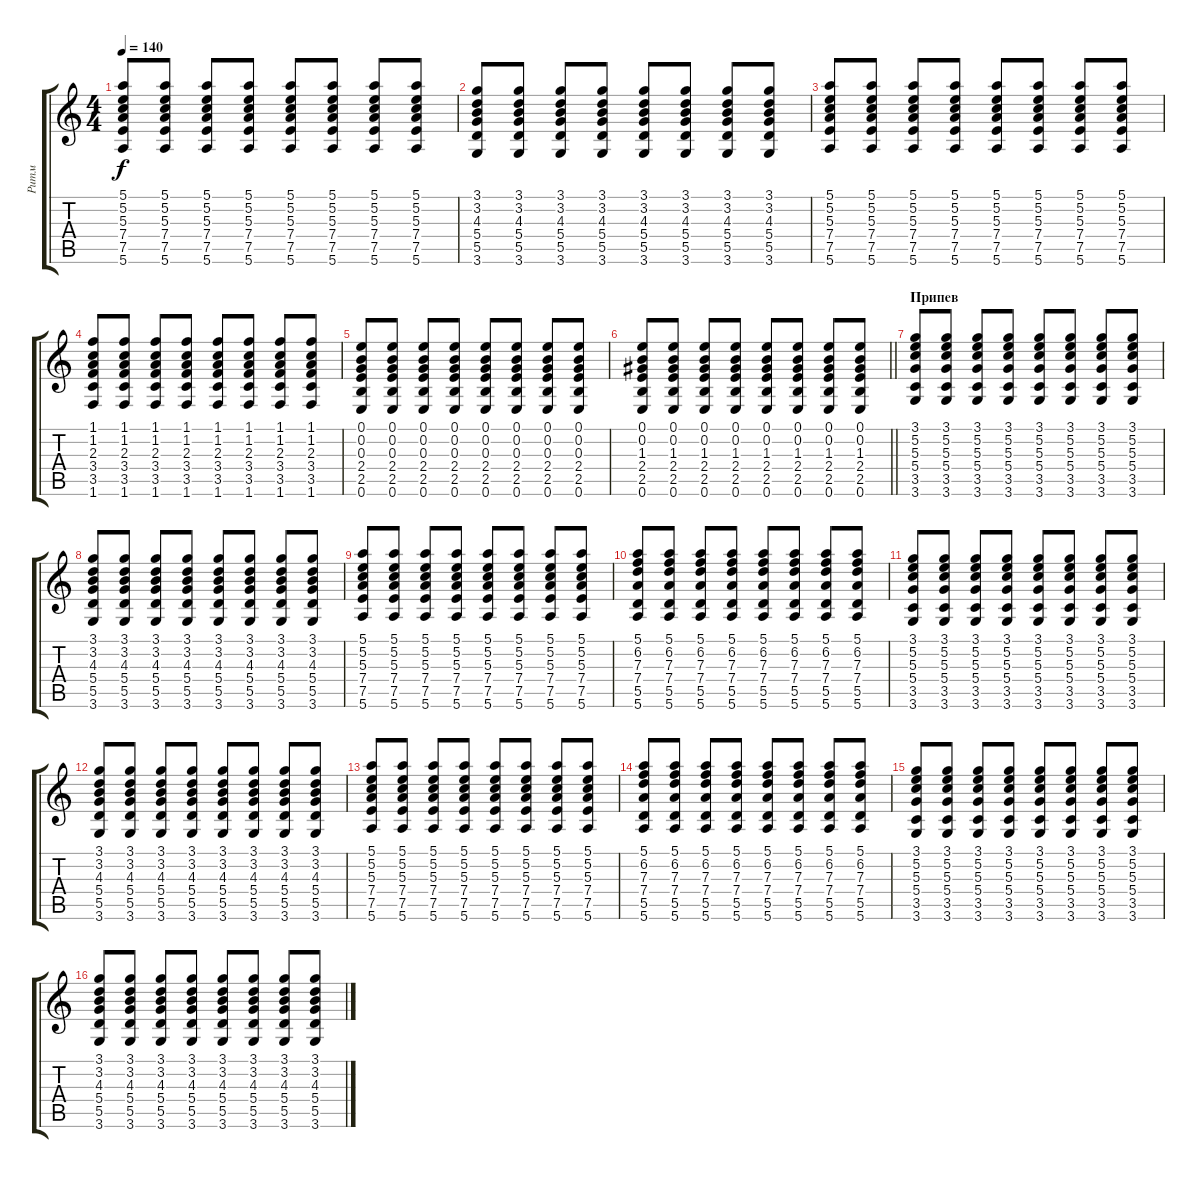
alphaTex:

\track ("Ритм" "Ритм") {solo instrument acousticguitarsteel}
\staff {score tabs}
\tuning (E4 B3 G3 D3 A2 E2) {hide}
\ts (4 4)
\tempo 140
\clef g2
\ks c
(5.1 5.2 5.3 7.4 7.5 5.6).8{dy f} (5.1 5.2 5.3 7.4 7.5 5.6).8 (5.1 5.2 5.3 7.4 7.5 5.6).8 (5.1 5.2 5.3 7.4 7.5 5.6).8 (5.1 5.2 5.3 7.4 7.5 5.6).8 (5.1 5.2 5.3 7.4 7.5 5.6).8 (5.1 5.2 5.3 7.4 7.5 5.6).8 (5.1 5.2 5.3 7.4 7.5 5.6).8 |
(3.1 3.2 4.3 5.4 5.5 3.6).8 (3.1 3.2 4.3 5.4 5.5 3.6).8 (3.1 3.2 4.3 5.4 5.5 3.6).8 (3.1 3.2 4.3 5.4 5.5 3.6).8 (3.1 3.2 4.3 5.4 5.5 3.6).8 (3.1 3.2 4.3 5.4 5.5 3.6).8 (3.1 3.2 4.3 5.4 5.5 3.6).8 (3.1 3.2 4.3 5.4 5.5 3.6).8 |
(5.1 5.2 5.3 7.4 7.5 5.6).8 (5.1 5.2 5.3 7.4 7.5 5.6).8 (5.1 5.2 5.3 7.4 7.5 5.6).8 (5.1 5.2 5.3 7.4 7.5 5.6).8 (5.1 5.2 5.3 7.4 7.5 5.6).8 (5.1 5.2 5.3 7.4 7.5 5.6).8 (5.1 5.2 5.3 7.4 7.5 5.6).8 (5.1 5.2 5.3 7.4 7.5 5.6).8 |
(1.1 1.2 2.3 3.4 3.5 1.6).8 (1.1 1.2 2.3 3.4 3.5 1.6).8 (1.1 1.2 2.3 3.4 3.5 1.6).8 (1.1 1.2 2.3 3.4 3.5 1.6).8 (1.1 1.2 2.3 3.4 3.5 1.6).8 (1.1 1.2 2.3 3.4 3.5 1.6).8 (1.1 1.2 2.3 3.4 3.5 1.6).8 (1.1 1.2 2.3 3.4 3.5 1.6).8 |
(0.1 0.2 0.3 2.4 2.5 0.6).8 (0.1 0.2 0.3 2.4 2.5 0.6).8 (0.1 0.2 0.3 2.4 2.5 0.6).8 (0.1 0.2 0.3 2.4 2.5 0.6).8 (0.1 0.2 0.3 2.4 2.5 0.6).8 (0.1 0.2 0.3 2.4 2.5 0.6).8 (0.1 0.2 0.3 2.4 2.5 0.6).8 (0.1 0.2 0.3 2.4 2.5 0.6).8 |
\barLineRight lightlight
(0.1 0.2 1.3 2.4 2.5 0.6).8 (0.1 0.2 1.3 2.4 2.5 0.6).8 (0.1 0.2 1.3 2.4 2.5 0.6).8 (0.1 0.2 1.3 2.4 2.5 0.6).8 (0.1 0.2 1.3 2.4 2.5 0.6).8 (0.1 0.2 1.3 2.4 2.5 0.6).8 (0.1 0.2 1.3 2.4 2.5 0.6).8 (0.1 0.2 1.3 2.4 2.5 0.6).8 |
\section ("" "Припев")
(3.1 5.2 5.3 5.4 3.5 3.6).8 (3.1 5.2 5.3 5.4 3.5 3.6).8 (3.1 5.2 5.3 5.4 3.5 3.6).8 (3.1 5.2 5.3 5.4 3.5 3.6).8 (3.1 5.2 5.3 5.4 3.5 3.6).8 (3.1 5.2 5.3 5.4 3.5 3.6).8 (3.1 5.2 5.3 5.4 3.5 3.6).8 (3.1 5.2 5.3 5.4 3.5 3.6).8 |
(3.1 3.2 4.3 5.4 5.5 3.6).8 (3.1 3.2 4.3 5.4 5.5 3.6).8 (3.1 3.2 4.3 5.4 5.5 3.6).8 (3.1 3.2 4.3 5.4 5.5 3.6).8 (3.1 3.2 4.3 5.4 5.5 3.6).8 (3.1 3.2 4.3 5.4 5.5 3.6).8 (3.1 3.2 4.3 5.4 5.5 3.6).8 (3.1 3.2 4.3 5.4 5.5 3.6).8 |
(5.1 5.2 5.3 7.4 7.5 5.6).8 (5.1 5.2 5.3 7.4 7.5 5.6).8 (5.1 5.2 5.3 7.4 7.5 5.6).8 (5.1 5.2 5.3 7.4 7.5 5.6).8 (5.1 5.2 5.3 7.4 7.5 5.6).8 (5.1 5.2 5.3 7.4 7.5 5.6).8 (5.1 5.2 5.3 7.4 7.5 5.6).8 (5.1 5.2 5.3 7.4 7.5 5.6).8 |
(5.1 6.2 7.3 7.4 5.5 5.6).8 (5.1 6.2 7.3 7.4 5.5 5.6).8 (5.1 6.2 7.3 7.4 5.5 5.6).8 (5.1 6.2 7.3 7.4 5.5 5.6).8 (5.1 6.2 7.3 7.4 5.5 5.6).8 (5.1 6.2 7.3 7.4 5.5 5.6).8 (5.1 6.2 7.3 7.4 5.5 5.6).8 (5.1 6.2 7.3 7.4 5.5 5.6).8 |
(3.1 5.2 5.3 5.4 3.5 3.6).8 (3.1 5.2 5.3 5.4 3.5 3.6).8 (3.1 5.2 5.3 5.4 3.5 3.6).8 (3.1 5.2 5.3 5.4 3.5 3.6).8 (3.1 5.2 5.3 5.4 3.5 3.6).8 (3.1 5.2 5.3 5.4 3.5 3.6).8 (3.1 5.2 5.3 5.4 3.5 3.6).8 (3.1 5.2 5.3 5.4 3.5 3.6).8 |
(3.1 3.2 4.3 5.4 5.5 3.6).8 (3.1 3.2 4.3 5.4 5.5 3.6).8 (3.1 3.2 4.3 5.4 5.5 3.6).8 (3.1 3.2 4.3 5.4 5.5 3.6).8 (3.1 3.2 4.3 5.4 5.5 3.6).8 (3.1 3.2 4.3 5.4 5.5 3.6).8 (3.1 3.2 4.3 5.4 5.5 3.6).8 (3.1 3.2 4.3 5.4 5.5 3.6).8 |
(5.1 5.2 5.3 7.4 7.5 5.6).8 (5.1 5.2 5.3 7.4 7.5 5.6).8 (5.1 5.2 5.3 7.4 7.5 5.6).8 (5.1 5.2 5.3 7.4 7.5 5.6).8 (5.1 5.2 5.3 7.4 7.5 5.6).8 (5.1 5.2 5.3 7.4 7.5 5.6).8 (5.1 5.2 5.3 7.4 7.5 5.6).8 (5.1 5.2 5.3 7.4 7.5 5.6).8 |
(5.1 6.2 7.3 7.4 5.5 5.6).8 (5.1 6.2 7.3 7.4 5.5 5.6).8 (5.1 6.2 7.3 7.4 5.5 5.6).8 (5.1 6.2 7.3 7.4 5.5 5.6).8 (5.1 6.2 7.3 7.4 5.5 5.6).8 (5.1 6.2 7.3 7.4 5.5 5.6).8 (5.1 6.2 7.3 7.4 5.5 5.6).8 (5.1 6.2 7.3 7.4 5.5 5.6).8 |
(3.1 5.2 5.3 5.4 3.5 3.6).8 (3.1 5.2 5.3 5.4 3.5 3.6).8 (3.1 5.2 5.3 5.4 3.5 3.6).8 (3.1 5.2 5.3 5.4 3.5 3.6).8 (3.1 5.2 5.3 5.4 3.5 3.6).8 (3.1 5.2 5.3 5.4 3.5 3.6).8 (3.1 5.2 5.3 5.4 3.5 3.6).8 (3.1 5.2 5.3 5.4 3.5 3.6).8 |
(3.1 3.2 4.3 5.4 5.5 3.6).8 (3.1 3.2 4.3 5.4 5.5 3.6).8 (3.1 3.2 4.3 5.4 5.5 3.6).8 (3.1 3.2 4.3 5.4 5.5 3.6).8 (3.1 3.2 4.3 5.4 5.5 3.6).8 (3.1 3.2 4.3 5.4 5.5 3.6).8 (3.1 3.2 4.3 5.4 5.5 3.6).8 (3.1 3.2 4.3 5.4 5.5 3.6).8
